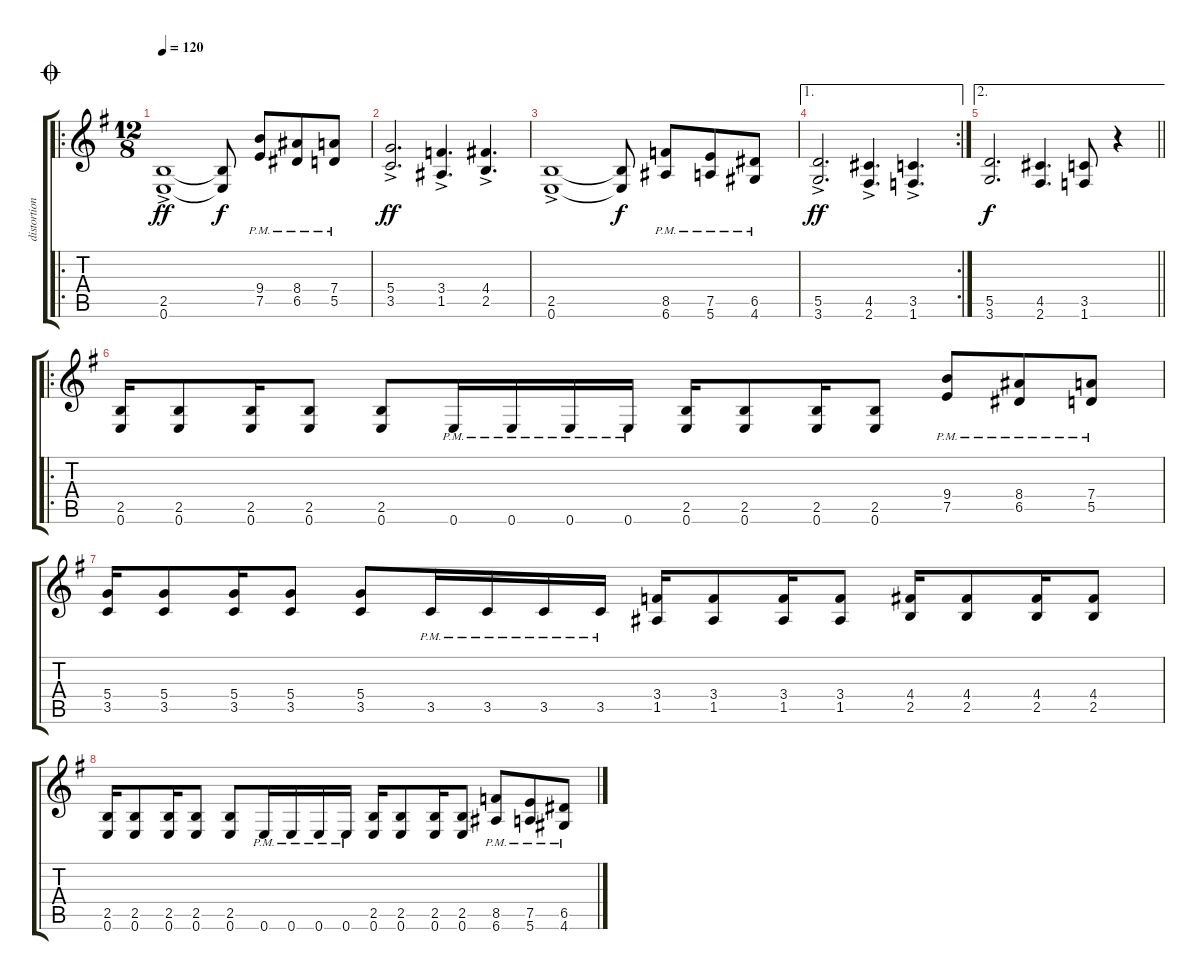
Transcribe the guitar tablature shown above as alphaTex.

\track ("distortion guitar" "distortion") {instrument distortionguitar}
\staff {score tabs}
\tuning (E4 B3 G3 D3 A2 E2) {hide}
\ro
\ts (12 8)
\jump coda
\tempo 120
\clef g2
\ks g
(2.5{ac} 0.6{ac}).1{dy ff} (2.5{t} 0.6{t}).8{dy f} (9.4{pm} 7.5{pm}).8 (8.4{pm} 6.5{pm}).8 (7.4{pm} 5.5{pm}).8 |
(5.4{ac} 3.5{ac}).2{d dy ff} (3.4{ac} 1.5{ac}).4{d} (4.4{ac} 2.5{ac}).4{d} |
(2.5{ac} 0.6{ac}).1 (2.5{t} 0.6{t}).8{dy f} (8.5{pm} 6.6{pm}).8 (7.5{pm} 5.6{pm}).8 (6.5{pm} 4.6{pm}).8 |
\ae 1
\rc 2
(5.5{ac} 3.6{ac}).2{d dy ff} (4.5{ac} 2.6{ac}).4{d} (3.5{ac} 1.6{ac}).4{d} |
\ae 2
\barLineRight lightlight
(5.5 3.6).2{d dy f} (4.5 2.6).4{d} (3.5 1.6).8 r.4 |
\ro
(2.5 0.6).16 (2.5 0.6).8 (2.5 0.6).16 (2.5 0.6).8 (2.5 0.6).8 0.6{pm}.16 0.6{pm}.16 0.6{pm}.16 0.6{pm}.16 (2.5 0.6).16 (2.5 0.6).8 (2.5 0.6).16 (2.5 0.6).8 (9.4{pm} 7.5{pm}).8 (8.4{pm} 6.5{pm}).8 (7.4{pm} 5.5{pm}).8 |
(5.4 3.5).16 (5.4 3.5).8 (5.4 3.5).16 (5.4 3.5).8 (5.4 3.5).8 3.5{pm}.16 3.5{pm}.16 3.5{pm}.16 3.5{pm}.16 (3.4 1.5).16 (3.4 1.5).8 (3.4 1.5).16 (3.4 1.5).8 (4.4 2.5).16 (4.4 2.5).8 (4.4 2.5).16 (4.4 2.5).8 |
(2.5 0.6).16 (2.5 0.6).8 (2.5 0.6).16 (2.5 0.6).8 (2.5 0.6).8 0.6{pm}.16 0.6{pm}.16 0.6{pm}.16 0.6{pm}.16 (2.5 0.6).16 (2.5 0.6).8 (2.5 0.6).16 (2.5 0.6).8 (8.5{pm} 6.6{pm}).8 (7.5{pm} 5.6{pm}).8 (6.5{pm} 4.6{pm}).8
